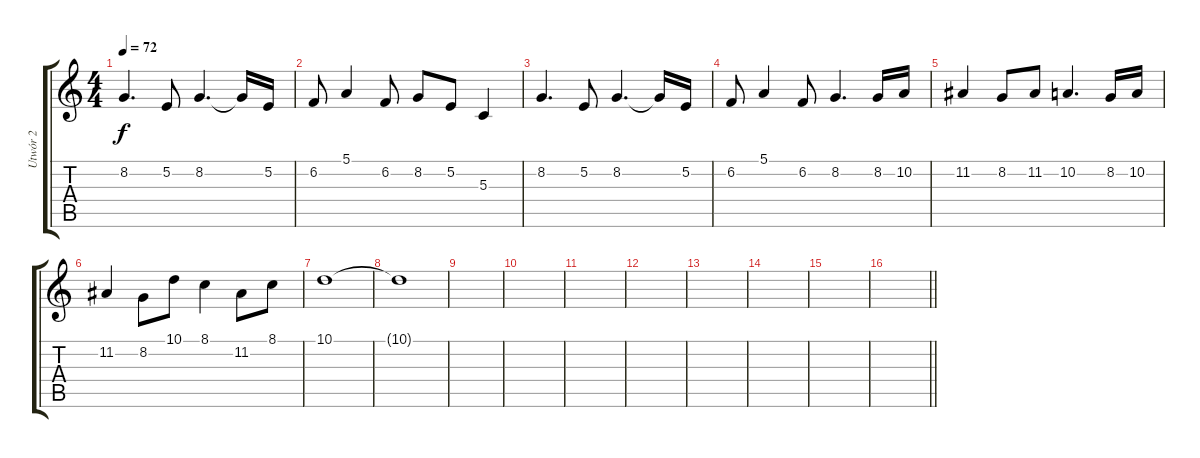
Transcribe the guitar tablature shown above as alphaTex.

\track ("Utwór 2" "Utwór 2") {instrument cello}
\staff {score tabs}
\tuning (E4 B3 G3 D3 A2 E2) {hide}
\ts (4 4)
\tempo 72
\clef g2
\ks c
8.2.4{d dy f} 5.2.8 8.2.4{d} 8.2{t}.16 5.2.16 |
6.2.8 5.1.4 6.2.8 8.2.8 5.2.8 5.3.4 |
8.2.4{d} 5.2.8 8.2.4{d} 8.2{t}.16 5.2.16 |
6.2.8 5.1.4 6.2.8 8.2.4{d} 8.2.16 10.2.16 |
11.2.4 8.2.8 11.2.8 10.2.4{d} 8.2.16 10.2.16 |
11.2.4 8.2.8 10.1.8 8.1.4 11.2.8 8.1.8 |
10.1.1 |
10.1{t}.1 |
|
|
|
|
|
|
|
\barLineRight lightlight
